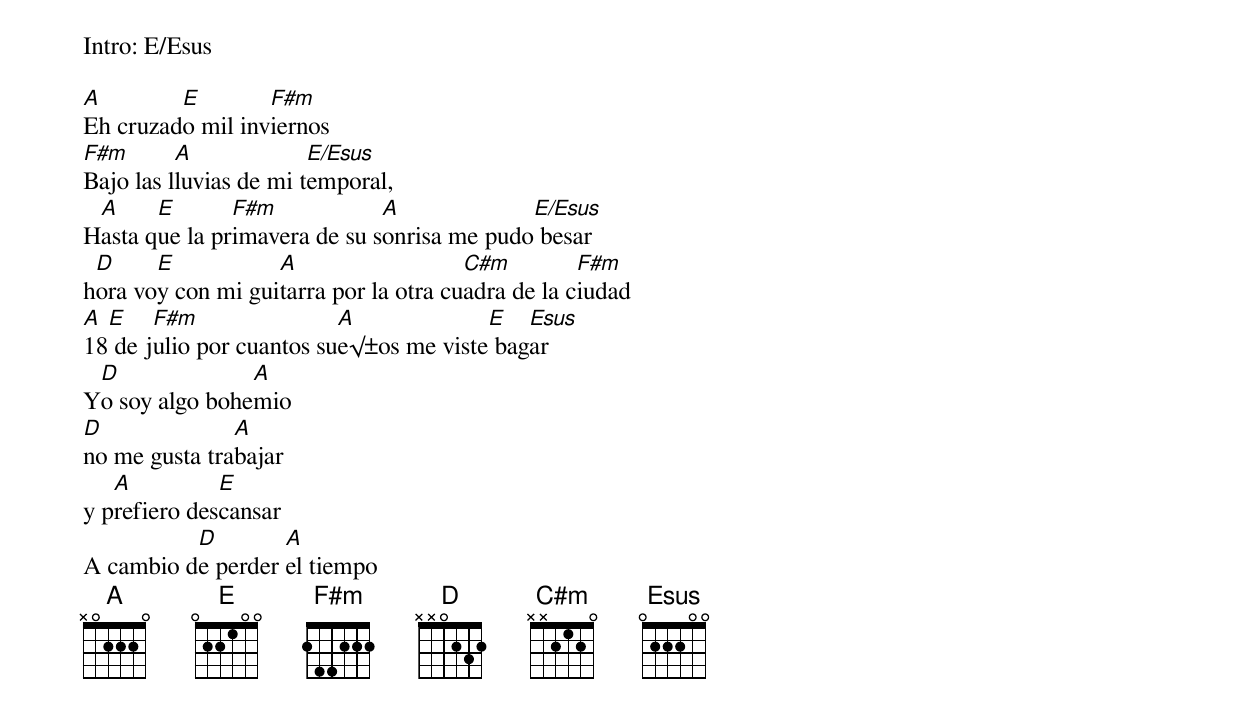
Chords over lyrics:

Intro: E/Esus

A        E        F#m
Eh cruzado mil inviernos
F#m       A             E/Esus
Bajo las lluvias de mi temporal,
 A     E       F#m            A             E/Esus
Hasta que la primavera de su sonrisa me pudo besar
 D     E           A                   C#m         F#m
hora voy con mi guitarra por la otra cuadra de la ciudad
A E    F#m                A             E   Esus
18 de julio por cuantos sue√±os me viste bagar
 D              A
Yo soy algo bohemio
D              A
no me gusta trabajar
   A          E
y prefiero descansar
          D        A
A cambio de perder el tiempo
